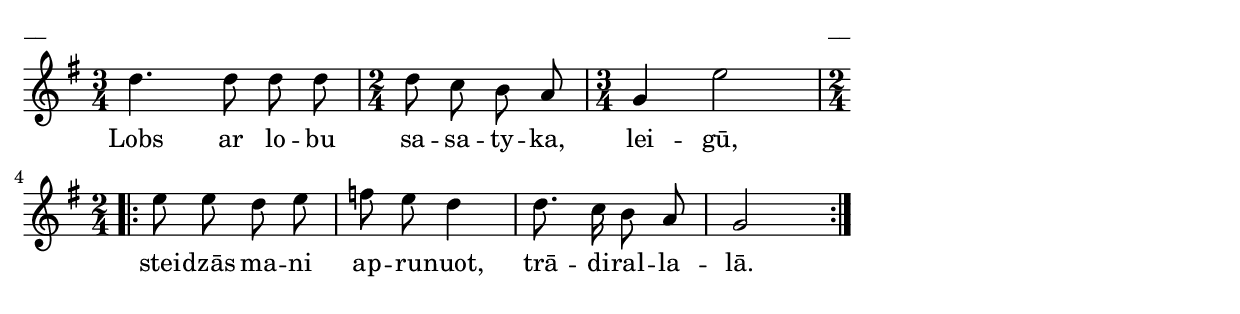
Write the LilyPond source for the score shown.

\version "2.13.18"

\paper {
line-width = 14\cm
left-margin = 0.4\cm
between-system-padding = 0.1\cm
between-system-space = 0.1\cm
}
% SBTZK, p.9
\layout {
indent = #0
ragged-last = ##f
}


voiceA = \relative c' {
\clef "treble"
\key g \major
\time 3/4
d'4. d8 d d | \time 2/4 d c b a | \time 3/4 g4 e'2 |
\repeat volta 2 { \time 2/4 e8 e d e | f e d4 | d8.  c16 b8 a | g2 }
}

lyricA = \lyricmode {
Lobs ar lo -- bu sa -- sa -- ty -- ka, lei -- gū,
stei -- dzās ma -- ni ap -- ru -- nuot, trā -- di -- ral -- la -- lā.
}


fullScore = <<
%\new ChordNames { \chordsA }
\new Staff {
<<
\new Voice = "voiceA" { \oneVoice \autoBeamOff \voiceA }
\lyricsto "voiceA" \new Lyrics  \lyricA
%\new Voice = "voiceB" { \voiceTwo \autoBeamOff \voiceB }
>>
}
>>


\score {
\fullScore
\header { piece = "__" opus = "__" }
}
\markup { \with-color #(x11-color 'white) \sans \smaller "__" }
\score {
\unfoldRepeats
\fullScore
\midi {
\context { \Staff \remove "Staff_performer" }
\context { \Voice \consists "Staff_performer" }
}
}


